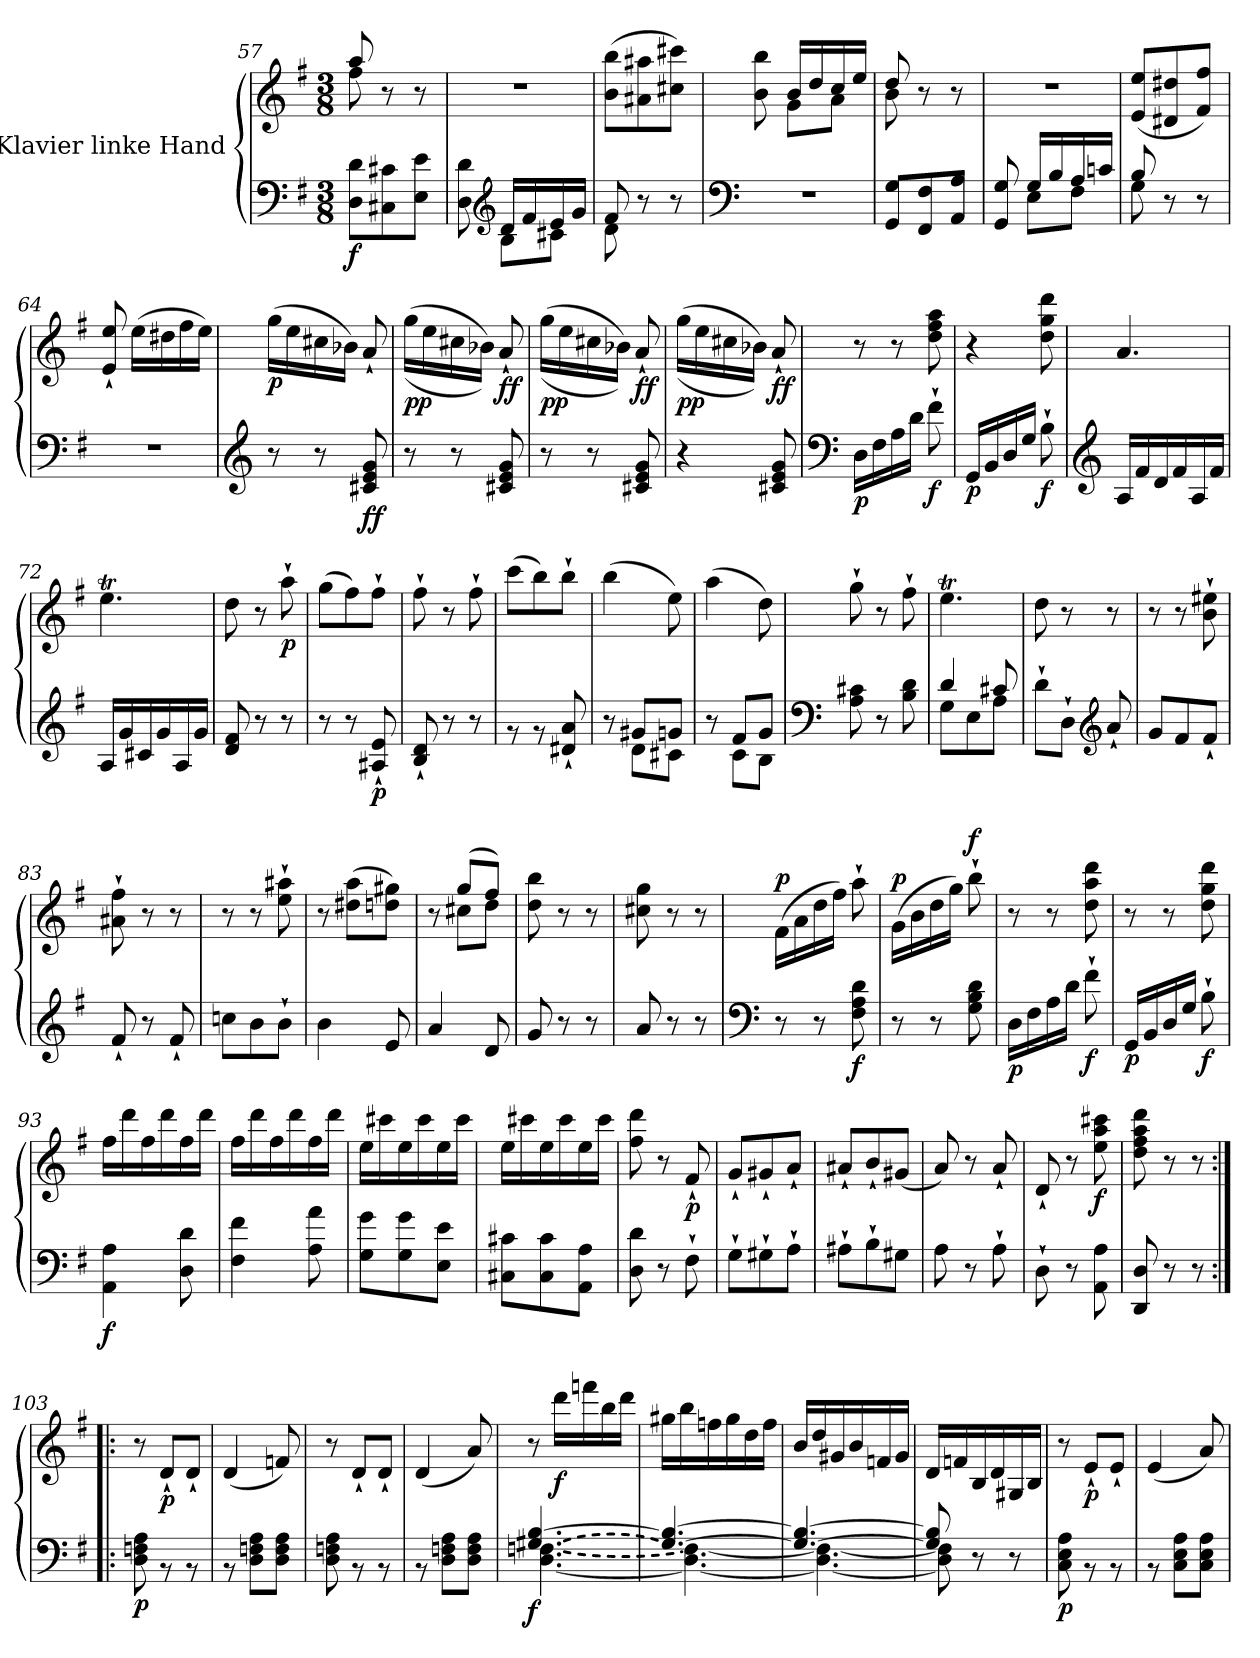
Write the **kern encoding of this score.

**kern	**kern	**dynam
*part1	*part1	*part1
*staff2	*staff1	*staff1/2
*I"Klavier linke Hand	*	*
*clefF4	*clefG2	*
*k[f#]	*k[f#]	*
*M3/8	*M3/8	*
=57	=57	=57
*	*^	*
!	!	!	!LO:DY:b=2
8D\ 8d\L	8aa/	8ff#\	f
8C#X\ 8c#X\	8r	4ryy	.
8E\ 8e\J	8r	.	.
*	*v	*v	*
=58	=58	=58
*^	*	*
8D\ 8d\	8ryy	4.r	.
*clefG2	*	*	*
16d/LL	8B\L	.	.
16f#/	.	.	.
16e/	8c#X\J	.	.
16g/JJ	.	.	.
=59	=59	=59	=59
8f#/	8d\	(>8b\ 8bb\L	.
8r	4ryy	8a#X\ 8aa#X\	.
8r	.	8cc#X\ 8ccc#X\J)	.
*v	*v	*	*
=60	=60	=60
*clefF4	*	*
*	*^	*
4.r	8b\ 8bb\	8ryy	.
.	16b/LL	8g\L	.
.	16dd/	.	.
.	16cc/	8a\J	.
.	16ee/JJ	.	.
=61	=61	=61	=61
*^	*	*	*
4.ryy	8GG/ 8G/L	8dd/	8b\	.
.	8FF#/ 8F#/	8r	4ryy	.
.	8AA/ 8A/J	8r	.	.
*	*	*v	*v	*
=62	=62	=62	=62
8ryy	8GG/ 8G/	4.r	.
16G/LL	8E\L	.	.
16B/	.	.	.
16A/	8F#\J	.	.
16cn/JJ	.	.	.
=63	=63	=63	=63
*	*	*^	*
8B/	8G\	4.ryy	(<8e/ 8ee/L	.
8r	4ryy	.	8d#X/ 8dd#X/	.
8r	.	.	8f#/ 8ff#/J)	.
*v	*v	*	*	*
*	*v	*v	*
=64	=64	=64
4.r	8e/` 8ee/`	.
.	(>16ee\LL	.
.	16dd#X\	.
.	16ff#\	.
.	16ee\JJ)	.
=65	=65	=65
*clefG2	*	*
!	!	!LO:DY:b
8r	(>16gg\LL	p
.	16ee\	.
8r	16cc#X\	.
.	16b-X\JJ)	.
!	!	!LO:DY:b=2
!	!	!LO:DY:n=1:b
8c#X/ 8e/ 8g/	8a`/	f f
=66	=66	=66
!	!	!LO:DY:b
!	!	!LO:DY:n=1:b
8r	(>(>16gg\LL	p p
.	16ee\	.
8r	16cc#X\	.
.	16b-X\JJ))	.
!	!	!LO:DY:n=2:b
!	!	!LO:DY:n=3:b
8c#X/ 8e/ 8g/	8a`/	f f
=67	=67	=67
!	!	!LO:DY:b
!	!	!LO:DY:n=1:b
8r	(>(>16gg\LL	p p
.	16ee\	.
8r	16cc#X\	.
.	16b-X\JJ))	.
!	!	!LO:DY:n=2:b
!	!	!LO:DY:n=3:b
8c#X/ 8e/ 8g/	8a`/	f f
=68	=68	=68
!	!	!LO:DY:b
!	!	!LO:DY:n=1:b
4r	(>(>16gg\LL	p p
.	16ee\	.
.	16cc#X\	.
.	16b-X\JJ))	.
!	!	!LO:DY:n=2:b
!	!	!LO:DY:n=3:b
8c#X/ 8e/ 8g/	8a`/	f f
=69	=69	=69
*clefF4	*	*
!	!	!LO:DY:b=2
16D\LL	8r	p
16F#\	.	.
16A\	8r	.
16d\JJ	.	.
!	!	!LO:DY:b=2
8f#`\	8dd\ 8ff#\ 8aa\	f
=70	=70	=70
!	!	!LO:DY:b=2
16GG/LL	4r	p
16BB/	.	.
16D/	.	.
16G/JJ	.	.
!	!	!LO:DY:b=2
8B`\	8dd\ 8gg\ 8ddd\	f
=71	=71	=71
*clefG2	*	*
16A/LL	4.a/	.
16f#/	.	.
16d/	.	.
16f#/	.	.
16A/	.	.
16f#/JJ	.	.
=72	=72	=72
16A/LL	4.eeT\	.
16g/	.	.
16c#X/	.	.
16g/	.	.
16A/	.	.
16g/JJ	.	.
=73	=73	=73
8d/ 8f#/	8dd\	.
8r	8r	.
!	!	!LO:DY:b
8r	8aa`\	p
=74	=74	=74
8r	(>8gg\L	.
8r	8ff#\)	.
!	!	!LO:DY:b=2
8A#X/` 8e/`	8ff#`\J	p
=75	=75	=75
8B/` 8d/`	8ff#`\	.
8r	8r	.
8r	8ff#`\	.
=76	=76	=76
*^	*	*
4.ryy	8r	(>8ccc\L	.
.	8r	8bb\)	.
.	8d#X/` 8a/`	8bb`\J	.
=77	=77	=77	=77
8ryy	8r	(>4bb\	.
8g#X/L	8d\L	.	.
8gn/J	8c#X\J	8ee\)	.
=78	=78	=78	=78
8ryy	8r	(>4aa\	.
8f#/L	8c\L	.	.
8g/J	8B\J	8dd\)	.
*v	*v	*	*
=79	=79	=79
*clefF4	*	*
8A\ 8c#X\	8gg`\	.
8r	8r	.
8B\ 8d\	8ff#`\	.
=80	=80	=80
*^	*	*
4d/	8G\L	4.eeT\	.
.	8E\	.	.
8c#X/	8A\J	.	.
=81	=81	=81	=81
8d`\L	4ryy	8dd\	.
8D`\J	.	8r	.
*clefG2	*	*	*
8ryy	8a`/	8r	.
=82	=82	=82	=82
4.ryy	8g/L	8r	.
.	8f#/	8r	.
.	8f#`/J	8b\` 8ee#X\`	.
*v	*v	*	*
=83	=83	=83
8f#`/	8a#X\` 8ff#\`	.
8r	8r	.
8f#`/	8r	.
=84	=84	=84
8ccn\L	8r	.
8b\	8r	.
8b`\J	8ee\` 8aa#X\`	.
=85	=85	=85
4b\	8r	.
.	(>8dd#X\ 8aa\L	.
8e/	8ddn\ 8gg#X\J)	.
=86	=86	=86
*	*^	*
4a/	8r	8ryy	.
.	(>8gg/L	8cc#X\L	.
8d/	8ff#/J)	8dd\J	.
*	*v	*v	*
=87	=87	=87
8g/	8dd\ 8bb\	.
8r	8r	.
8r	8r	.
=88	=88	=88
8a/	8cc#X\ 8gg\	.
8r	8r	.
8r	8r	.
=89	=89	=89
*clefF4	*	*
!	!	!LO:DY:a
8r	(>16f#\LL	p
.	16a\	.
8r	16dd\	.
.	16ff#\JJ)	.
!	!	!LO:DY:b=2
8F#\ 8A\ 8d\	8aa`\	f
=90	=90	=90
!	!	!LO:DY:a
8r	(>16g\LL	p
.	16b\	.
8r	16dd\	.
.	16gg\JJ)	.
!	!	!LO:DY:a
8G\ 8B\ 8d\	8bb`\	f
=91	=91	=91
!	!	!LO:DY:b=2
16D\LL	8r	p
16F#\	.	.
16A\	8r	.
16d\JJ	.	.
!	!	!LO:DY:b=2
8f#`\	8dd\ 8aa\ 8ddd\	f
=92	=92	=92
!	!	!LO:DY:b=2
16GG/LL	8r	p
16BB/	.	.
16D/	8r	.
16G/JJ	.	.
!	!	!LO:DY:b=2
8B`\	8dd\ 8gg\ 8ddd\	f
=93	=93	=93
!	!	!LO:DY:b=2
4AA\ 4A\	16ff#\LL	f
.	16ddd\	.
.	16ff#\	.
.	16ddd\	.
8D\ 8d\	16ff#\	.
.	16ddd\JJ	.
=94	=94	=94
4F#\ 4f#\	16ff#\LL	.
.	16ddd\	.
.	16ff#\	.
.	16ddd\	.
8A\ 8a\	16ff#\	.
.	16ddd\JJ	.
=95	=95	=95
8G\ 8g\L	16ee\LL	.
.	16ccc#X\	.
8G\ 8g\	16ee\	.
.	16ccc#\	.
8E\ 8e\J	16ee\	.
.	16ccc#\JJ	.
=96	=96	=96
8C#X\ 8c#X\L	16ee\LL	.
.	16ccc#X\	.
8C#\ 8c#\	16ee\	.
.	16ccc#\	.
8AA\ 8A\J	16ee\	.
.	16ccc#\JJ	.
=97	=97	=97
8D\ 8d\	8ff#\ 8ddd\	.
8r	8r	.
!	!	!LO:DY:b
8F#`\	8f#`/	p
=98	=98	=98
8G`\L	8g`/L	.
8G#X`\	8g#X`/	.
8A`\J	8a`/J	.
=99	=99	=99
8A#X`\L	8a#X`/L	.
8B`\	8b`/	.
8G#X\J	(<8g#X/J	.
=100	=100	=100
8A\	8a/)	.
8r	8r	.
8A`\	8a`/	.
=101	=101	=101
8D`\	8d`/	.
8r	8r	.
!	!	!LO:DY:b
8AA\ 8A\	8ee\ 8aa\ 8ccc#X\	f
=102	=102	=102
8DD/ 8D/	8dd\ 8ff#\ 8aa\ 8ddd\	.
8r	8r	.
8r	8r	.
=103:|!|:	=103:|!|:	=103:|!|:
*^	*	*
!	!	!	!LO:DY:b=2
4.ryy	8D\ 8Fn\ 8A\	8r	p
!	!	!	!LO:DY:b
.	8r	8d`/L	p
.	8r	8d`/J	.
=104	=104	=104	=104
4.ryy	8r	(<4d/	.
.	8D\ 8Fn\ 8A\L	.	.
.	8D\ 8F\ 8A\J	8fn/)	.
=105	=105	=105	=105
4.ryy	8D\ 8Fn\ 8A\	8r	.
.	8r	8d`/L	.
.	8r	8d`/J	.
=106	=106	=106	=106
4.ryy	8r	(<4d/	.
.	8D\ 8Fn\ 8A\L	.	.
.	8D\ 8F\ 8A\J	8a/)	.
=107	=107	=107	=107
!LO:T:n=1:dash	!LO:T:n=2:dash	!	!LO:DY:b=2
[4.G#X/ [4.B/	[4.D\ [4.Fn\	8r	f
!	!	!	!LO:DY:b
.	.	16ddd\LL	f
.	.	16fffn\	.
.	.	16bb\	.
.	.	16ddd\JJ	.
=108	=108	=108	=108
4.G#/_ 4.B/_	4.D\_ 4.F\_	16gg#X\LL	.
.	.	16bb\	.
.	.	16ffn\	.
.	.	16gg#\	.
.	.	16dd\	.
.	.	16ff\JJ	.
=109	=109	=109	=109
4.G#/_ 4.B/_	4.D\_ 4.F\_	16b/LL	.
.	.	16dd/	.
.	.	16g#X/	.
.	.	16b/	.
.	.	16fn/	.
.	.	16g#/JJ	.
=110	=110	=110	=110
8G#/] 8B/]	8D\] 8F\]	16d/LL	.
.	.	16fn/	.
8ryy	8r	16B/	.
.	.	16d/	.
8ryy	8r	16G#X/	.
.	.	16B/JJ	.
=111	=111	=111	=111
!	!	!	!LO:DY:b=2
4.ryy	8C\ 8E\ 8A\	8r	p
!	!	!	!LO:DY:b
.	8r	8e`/L	p
.	8r	8e`/J	.
=112	=112	=112	=112
4.ryy	8r	(<4e/	.
.	8C\ 8E\ 8A\L	.	.
.	8C\ 8E\ 8A\J	8a/)	.
*v	*v	*	*
=	=	=
*-	*-	*-
